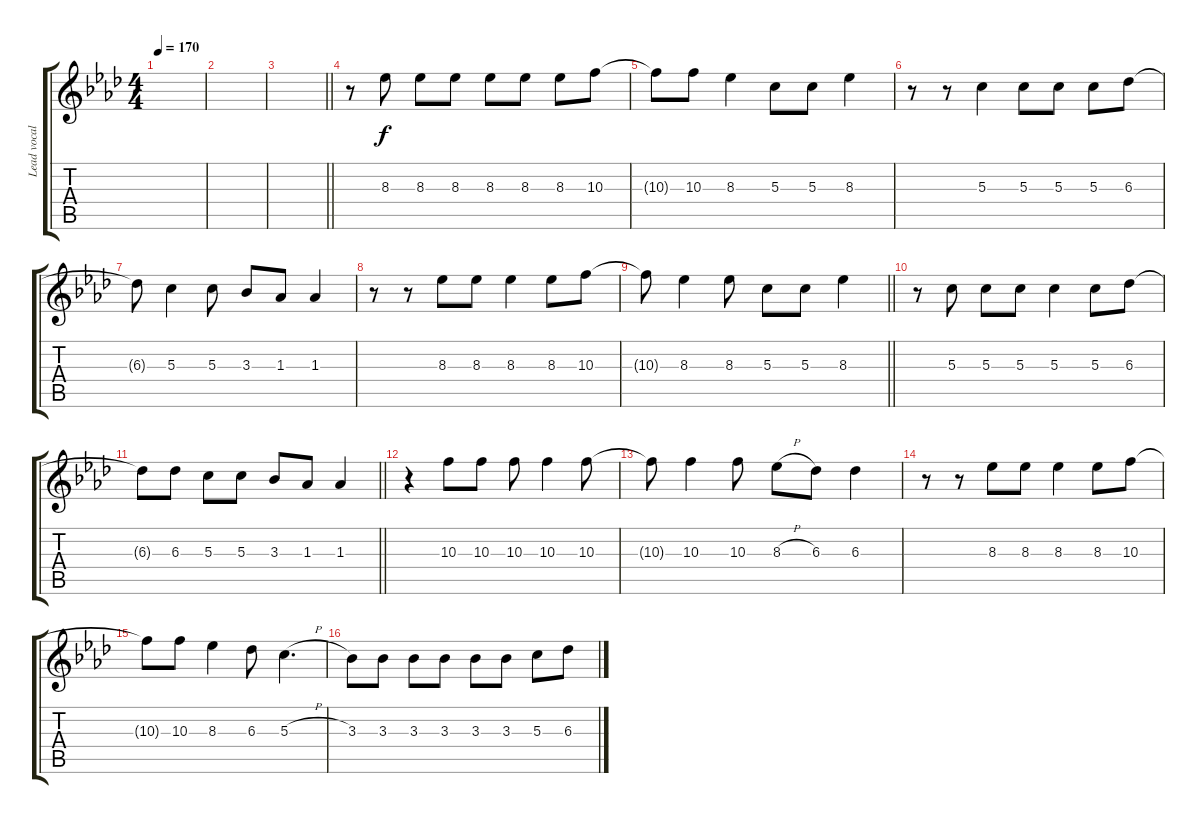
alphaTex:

\track ("Lead vocals" "Lead vocal") {instrument acousticguitarsteel}
\staff {score tabs}
\tuning (E4 B3 G3 D3 A2 E2) {hide}
\ts (4 4)
\tempo 170
\clef g2
\ks ab
|
|
\barLineRight lightlight
|
r.8 8.3.8 8.3.8 8.3.8 8.3.8 8.3.8 8.3.8 10.3.8 |
10.3{t}.8 10.3.8 8.3.4 5.3.8 5.3.8 8.3.4 |
r.8 r.8 5.3.4 5.3.8 5.3.8 5.3.8 6.3.8 |
6.3{t}.8 5.3.4 5.3.8 3.3.8 1.3.8 1.3.4 |
r.8 r.8 8.3.8 8.3.8 8.3.4 8.3.8 10.3.8 |
\barLineRight lightlight
10.3{t}.8 8.3.4 8.3.8 5.3.8 5.3.8 8.3.4 |
r.8 5.3.8 5.3.8 5.3.8 5.3.4 5.3.8 6.3.8 |
\barLineRight lightlight
6.3{t}.8 6.3.8 5.3.8 5.3.8 3.3.8 1.3.8 1.3.4 |
r.4 10.3.8 10.3.8 10.3.8 10.3.4 10.3.8 |
10.3{t}.8 10.3.4 10.3.8 8.3{h}.8 6.3.8 6.3.4 |
r.8 r.8 8.3.8 8.3.8 8.3.4 8.3.8 10.3.8 |
10.3{t}.8 10.3.8 8.3.4 6.3.8 5.3{h}.4{d} |
3.3.8 3.3.8 3.3.8 3.3.8 3.3.8 3.3.8 5.3.8 6.3.8
